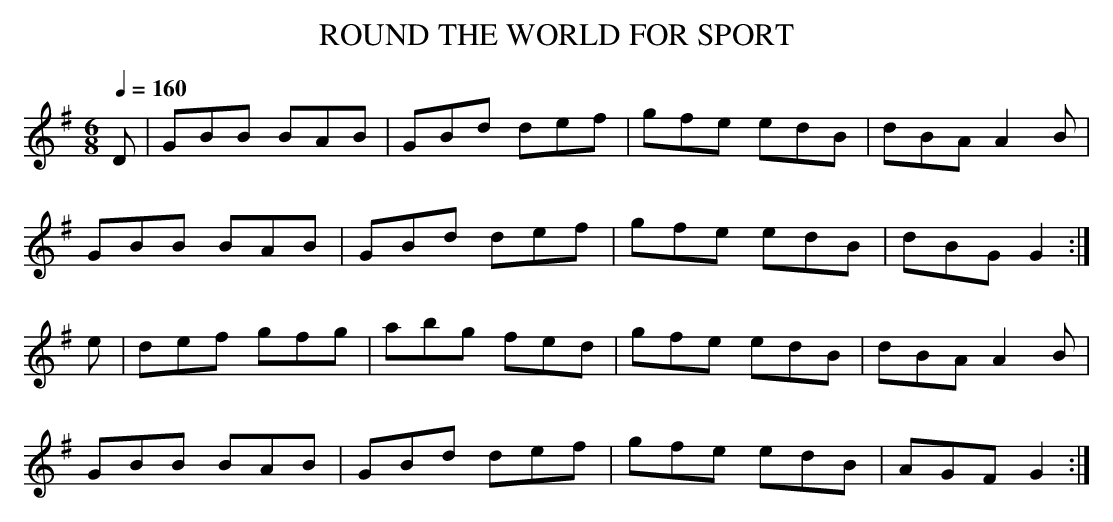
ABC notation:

X:1
T:ROUND THE WORLD FOR SPORT
Q:1/4=160
M:6/8
L:1/8
K:G
D|GBB BAB|GBd def|gfe edB|dBA A2B |
GBB BAB|GBd def|gfe edB|dBG G2 :|
e|def gfg|abg fed|gfe edB|dBA A2B |
GBB BAB|GBd def|gfe edB|AGF G2 :|
